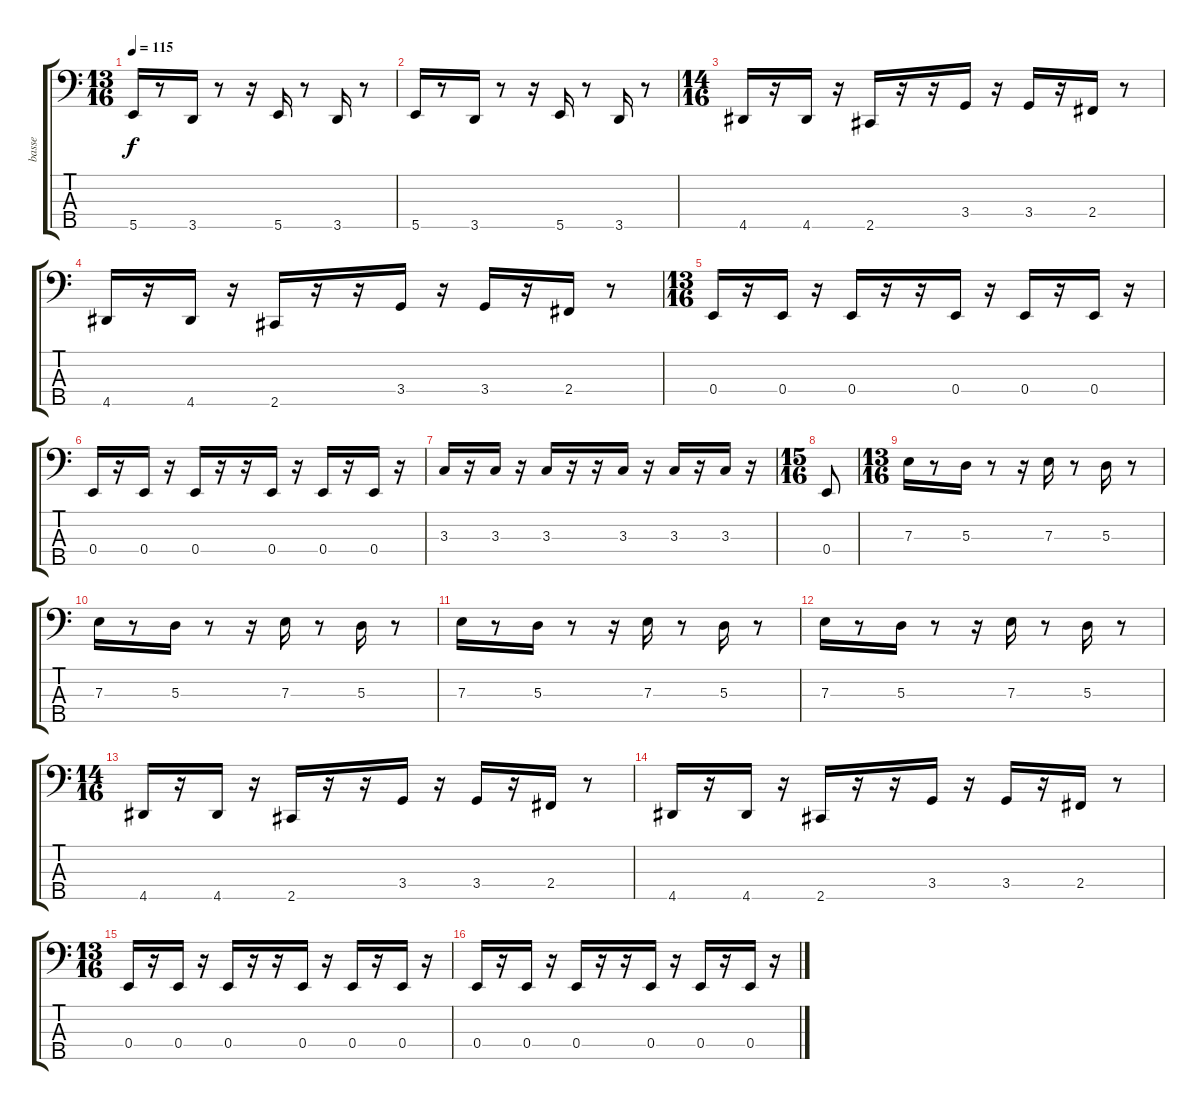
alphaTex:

\track ("basse" "basse") {instrument electricbassfinger}
\staff {score tabs}
\tuning (G2 D2 A1 E1 B0) {hide}
\ts (13 16)
\tempo 115
\clef f4
\ks c
5.5.16{dy f} r.8 3.5.16 r.8 r.16 5.5.16 r.8 3.5.16 r.8 |
5.5.16 r.8 3.5.16 r.8 r.16 5.5.16 r.8 3.5.16 r.8 |
\ts (14 16)
4.5.16 r.16 4.5.16 r.16 2.5.16 r.16 r.16 3.4.16 r.16 3.4.16 r.16 2.4.16 r.8 |
4.5.16 r.16 4.5.16 r.16 2.5.16 r.16 r.16 3.4.16 r.16 3.4.16 r.16 2.4.16 r.8 |
\ts (13 16)
0.4.16 r.16 0.4.16 r.16 0.4.16 r.16 r.16 0.4.16 r.16 0.4.16 r.16 0.4.16 r.16 |
0.4.16 r.16 0.4.16 r.16 0.4.16 r.16 r.16 0.4.16 r.16 0.4.16 r.16 0.4.16 r.16 |
3.3.16 r.16 3.3.16 r.16 3.3.16 r.16 r.16 3.3.16 r.16 3.3.16 r.16 3.3.16 r.16 |
\ts (15 16)
0.4.8 |
\ts (13 16)
7.3.16 r.8 5.3.16 r.8 r.16 7.3.16 r.8 5.3.16 r.8 |
7.3.16 r.8 5.3.16 r.8 r.16 7.3.16 r.8 5.3.16 r.8 |
7.3.16 r.8 5.3.16 r.8 r.16 7.3.16 r.8 5.3.16 r.8 |
7.3.16 r.8 5.3.16 r.8 r.16 7.3.16 r.8 5.3.16 r.8 |
\ts (14 16)
4.5.16 r.16 4.5.16 r.16 2.5.16 r.16 r.16 3.4.16 r.16 3.4.16 r.16 2.4.16 r.8 |
4.5.16 r.16 4.5.16 r.16 2.5.16 r.16 r.16 3.4.16 r.16 3.4.16 r.16 2.4.16 r.8 |
\ts (13 16)
0.4.16 r.16 0.4.16 r.16 0.4.16 r.16 r.16 0.4.16 r.16 0.4.16 r.16 0.4.16 r.16 |
0.4.16 r.16 0.4.16 r.16 0.4.16 r.16 r.16 0.4.16 r.16 0.4.16 r.16 0.4.16 r.16
